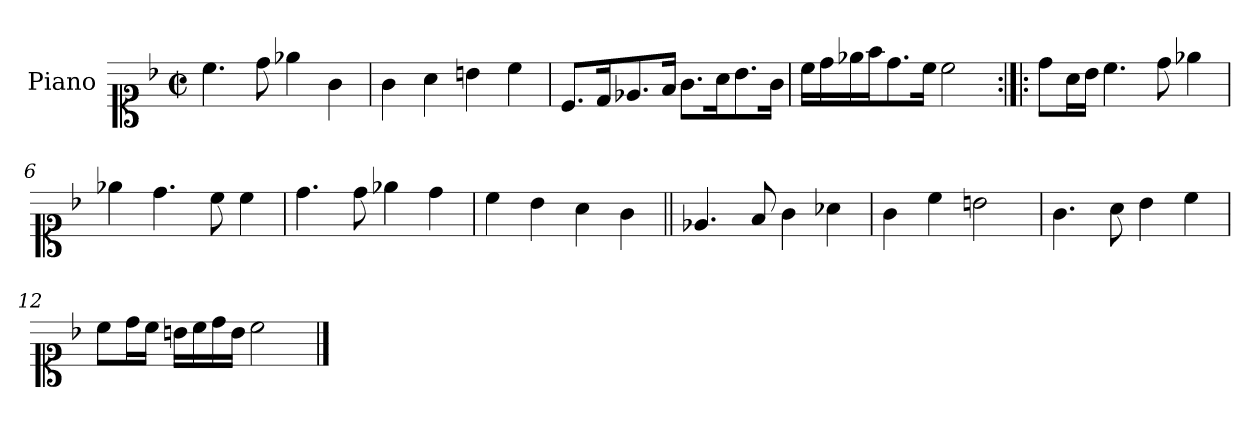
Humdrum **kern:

**kern
*part1
*staff1
*I"Piano
*I'Pno.
*clefC1
*k[b-]
*M2/2
*met(c|)
=1
4.cc\
8dd\
4ee-X\
4g\
=2
4g\
4a\
4bn\
4cc\
=3
8.c/L
16d/K
8.e-X/
16f/Jk
8.g\L
16a\K
8.b-\
16g\Jk
=4
16cc\LL
16dd\
16ee-X\
16ff\J
8.dd\
16cc\Jk
2cc\
=5:|!|:
8dd\L
16a\L
16b-\JJ
4.cc\
8dd\
4ee-X\
!!LO:LB:g=z
=6
4ee-X\
4.dd\
8cc\
4cc\
=7
4.dd\
8dd\
4ee-X\
4dd\
=8
4cc\
4b-\
4a\
4g\
=9||
4.e-X/
8f/
4g\
4a-X\
=10
4g\
4cc\
2bn\
=11
4.g\
8a\
4b-\
4cc\
=12
8cc\L
16dd\L
16cc\JJ
16bn\LL
16cc\
16dd\
16b\JJ
2cc\
==
*-
